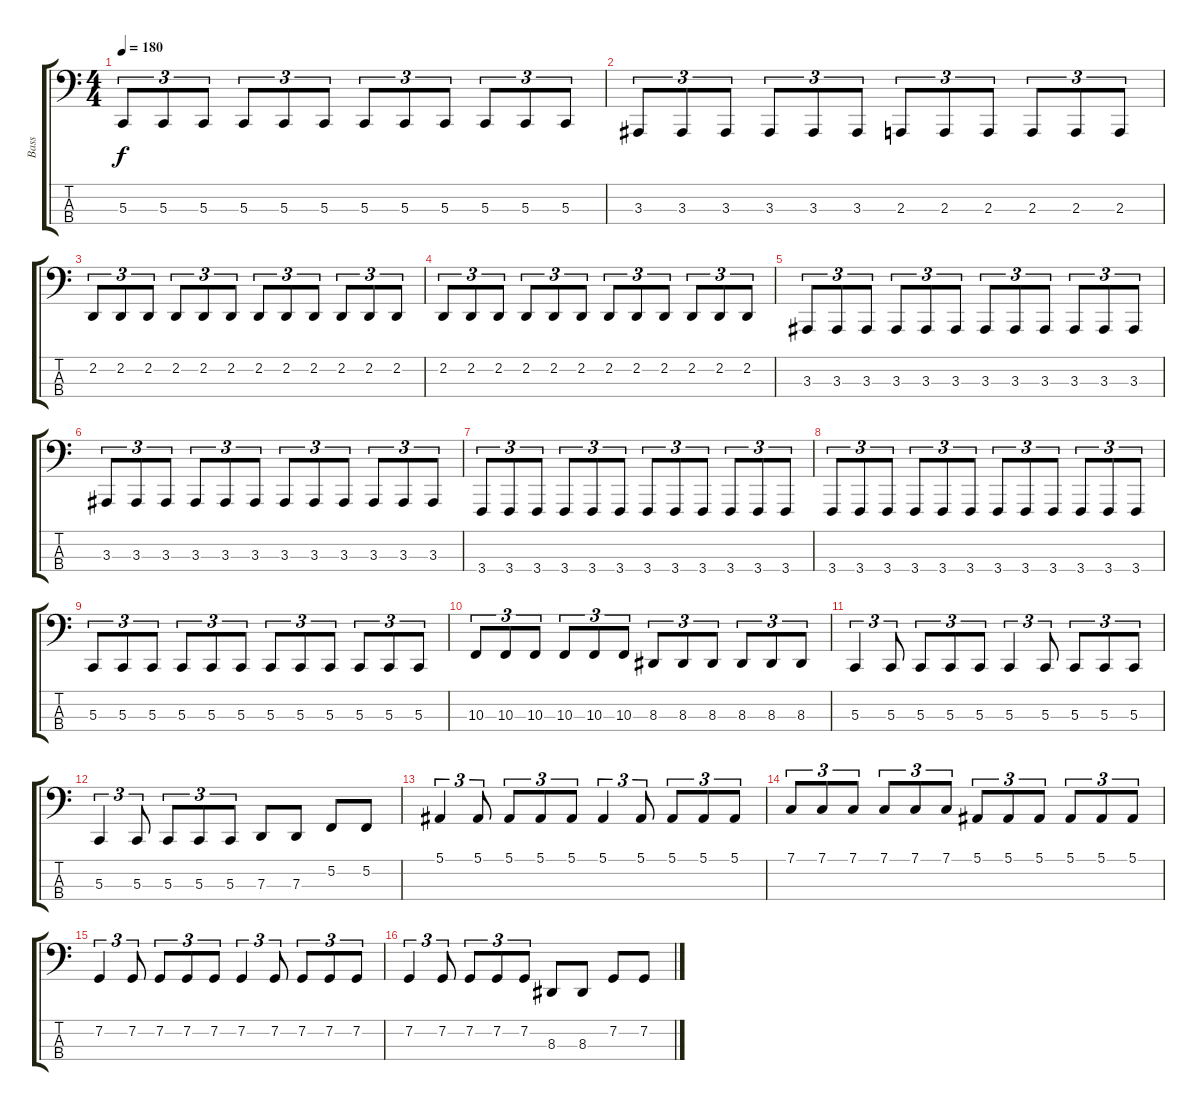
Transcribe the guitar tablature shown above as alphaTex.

\track ("Bass" "Bass") {instrument stringensemble1}
\staff {score tabs}
\tuning (F2 C2 G1 D1) {hide}
\ts (4 4)
\tempo 180
\clef f4
\ks c
5.3.8{tu (3 2) dy f} 5.3.8{tu (3 2)} 5.3.8{tu (3 2)} 5.3.8{tu (3 2)} 5.3.8{tu (3 2)} 5.3.8{tu (3 2)} 5.3.8{tu (3 2)} 5.3.8{tu (3 2)} 5.3.8{tu (3 2)} 5.3.8{tu (3 2)} 5.3.8{tu (3 2)} 5.3.8{tu (3 2)} |
3.3.8{tu (3 2)} 3.3.8{tu (3 2)} 3.3.8{tu (3 2)} 3.3.8{tu (3 2)} 3.3.8{tu (3 2)} 3.3.8{tu (3 2)} 2.3.8{tu (3 2)} 2.3.8{tu (3 2)} 2.3.8{tu (3 2)} 2.3.8{tu (3 2)} 2.3.8{tu (3 2)} 2.3.8{tu (3 2)} |
2.2.8{tu (3 2)} 2.2.8{tu (3 2)} 2.2.8{tu (3 2)} 2.2.8{tu (3 2)} 2.2.8{tu (3 2)} 2.2.8{tu (3 2)} 2.2.8{tu (3 2)} 2.2.8{tu (3 2)} 2.2.8{tu (3 2)} 2.2.8{tu (3 2)} 2.2.8{tu (3 2)} 2.2.8{tu (3 2)} |
2.2.8{tu (3 2)} 2.2.8{tu (3 2)} 2.2.8{tu (3 2)} 2.2.8{tu (3 2)} 2.2.8{tu (3 2)} 2.2.8{tu (3 2)} 2.2.8{tu (3 2)} 2.2.8{tu (3 2)} 2.2.8{tu (3 2)} 2.2.8{tu (3 2)} 2.2.8{tu (3 2)} 2.2.8{tu (3 2)} |
3.3.8{tu (3 2)} 3.3.8{tu (3 2)} 3.3.8{tu (3 2)} 3.3.8{tu (3 2)} 3.3.8{tu (3 2)} 3.3.8{tu (3 2)} 3.3.8{tu (3 2)} 3.3.8{tu (3 2)} 3.3.8{tu (3 2)} 3.3.8{tu (3 2)} 3.3.8{tu (3 2)} 3.3.8{tu (3 2)} |
3.3.8{tu (3 2)} 3.3.8{tu (3 2)} 3.3.8{tu (3 2)} 3.3.8{tu (3 2)} 3.3.8{tu (3 2)} 3.3.8{tu (3 2)} 3.3.8{tu (3 2)} 3.3.8{tu (3 2)} 3.3.8{tu (3 2)} 3.3.8{tu (3 2)} 3.3.8{tu (3 2)} 3.3.8{tu (3 2)} |
3.4.8{tu (3 2)} 3.4.8{tu (3 2)} 3.4.8{tu (3 2)} 3.4.8{tu (3 2)} 3.4.8{tu (3 2)} 3.4.8{tu (3 2)} 3.4.8{tu (3 2)} 3.4.8{tu (3 2)} 3.4.8{tu (3 2)} 3.4.8{tu (3 2)} 3.4.8{tu (3 2)} 3.4.8{tu (3 2)} |
3.4.8{tu (3 2)} 3.4.8{tu (3 2)} 3.4.8{tu (3 2)} 3.4.8{tu (3 2)} 3.4.8{tu (3 2)} 3.4.8{tu (3 2)} 3.4.8{tu (3 2)} 3.4.8{tu (3 2)} 3.4.8{tu (3 2)} 3.4.8{tu (3 2)} 3.4.8{tu (3 2)} 3.4.8{tu (3 2)} |
5.3.8{tu (3 2)} 5.3.8{tu (3 2)} 5.3.8{tu (3 2)} 5.3.8{tu (3 2)} 5.3.8{tu (3 2)} 5.3.8{tu (3 2)} 5.3.8{tu (3 2)} 5.3.8{tu (3 2)} 5.3.8{tu (3 2)} 5.3.8{tu (3 2)} 5.3.8{tu (3 2)} 5.3.8{tu (3 2)} |
10.3.8{tu (3 2)} 10.3.8{tu (3 2)} 10.3.8{tu (3 2)} 10.3.8{tu (3 2)} 10.3.8{tu (3 2)} 10.3.8{tu (3 2)} 8.3.8{tu (3 2)} 8.3.8{tu (3 2)} 8.3.8{tu (3 2)} 8.3.8{tu (3 2)} 8.3.8{tu (3 2)} 8.3.8{tu (3 2)} |
5.3.4{tu (3 2)} 5.3.8{tu (3 2)} 5.3.8{tu (3 2)} 5.3.8{tu (3 2)} 5.3.8{tu (3 2)} 5.3.4{tu (3 2)} 5.3.8{tu (3 2)} 5.3.8{tu (3 2)} 5.3.8{tu (3 2)} 5.3.8{tu (3 2)} |
5.3.4{tu (3 2)} 5.3.8{tu (3 2)} 5.3.8{tu (3 2)} 5.3.8{tu (3 2)} 5.3.8{tu (3 2)} 7.3.8 7.3.8 5.2.8 5.2.8 |
5.1.4{tu (3 2)} 5.1.8{tu (3 2)} 5.1.8{tu (3 2)} 5.1.8{tu (3 2)} 5.1.8{tu (3 2)} 5.1.4{tu (3 2)} 5.1.8{tu (3 2)} 5.1.8{tu (3 2)} 5.1.8{tu (3 2)} 5.1.8{tu (3 2)} |
7.1.8{tu (3 2)} 7.1.8{tu (3 2)} 7.1.8{tu (3 2)} 7.1.8{tu (3 2)} 7.1.8{tu (3 2)} 7.1.8{tu (3 2)} 5.1.8{tu (3 2)} 5.1.8{tu (3 2)} 5.1.8{tu (3 2)} 5.1.8{tu (3 2)} 5.1.8{tu (3 2)} 5.1.8{tu (3 2)} |
7.2.4{tu (3 2)} 7.2.8{tu (3 2)} 7.2.8{tu (3 2)} 7.2.8{tu (3 2)} 7.2.8{tu (3 2)} 7.2.4{tu (3 2)} 7.2.8{tu (3 2)} 7.2.8{tu (3 2)} 7.2.8{tu (3 2)} 7.2.8{tu (3 2)} |
7.2.4{tu (3 2)} 7.2.8{tu (3 2)} 7.2.8{tu (3 2)} 7.2.8{tu (3 2)} 7.2.8{tu (3 2)} 8.3.8 8.3.8 7.2.8 7.2.8
